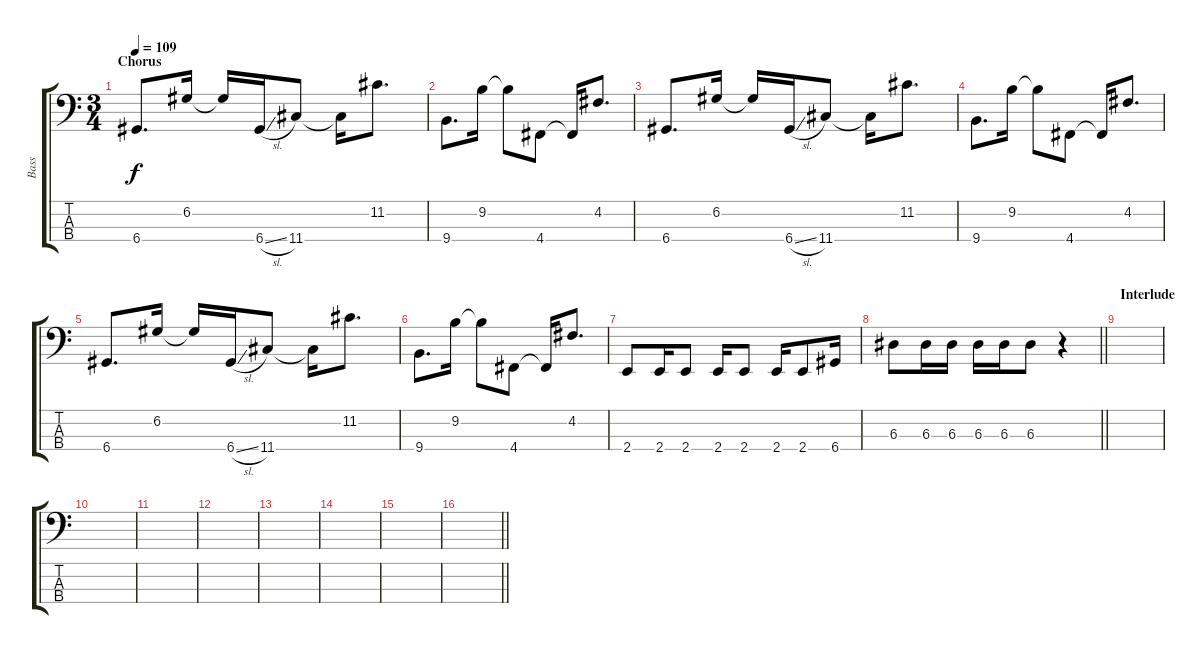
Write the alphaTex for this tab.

\track ("Bass" "Bass") {instrument electricbassfinger}
\staff {score tabs}
\tuning (G2 D2 A1 D1) {hide}
\ts (3 4)
\section ("" "Chorus")
\tempo 109
\clef f4
\ks c
6.4.8{d dy f} 6.2.16 6.2{t}.16 6.4{sl}.16 11.4.8 11.4{t}.16 11.2.8{d} |
9.4.8{d} 9.2.16 9.2{t}.8 4.4.8 4.4{t}.16 4.2.8{d} |
6.4.8{d} 6.2.16 6.2{t}.16 6.4{sl}.16 11.4.8 11.4{t}.16 11.2.8{d} |
9.4.8{d} 9.2.16 9.2{t}.8 4.4.8 4.4{t}.16 4.2.8{d} |
6.4.8{d} 6.2.16 6.2{t}.16 6.4{sl}.16 11.4.8 11.4{t}.16 11.2.8{d} |
9.4.8{d} 9.2.16 9.2{t}.8 4.4.8 4.4{t}.16 4.2.8{d} |
2.4.8 2.4.16 2.4.8 2.4.16 2.4.8 2.4.16 2.4.8 6.4.16 |
\barLineRight lightlight
6.3.8 6.3.16 6.3.16 6.3.16 6.3.16 6.3.8 r.4 |
\section ("" "Interlude")
|
|
|
|
|
|
|
\barLineRight lightlight
